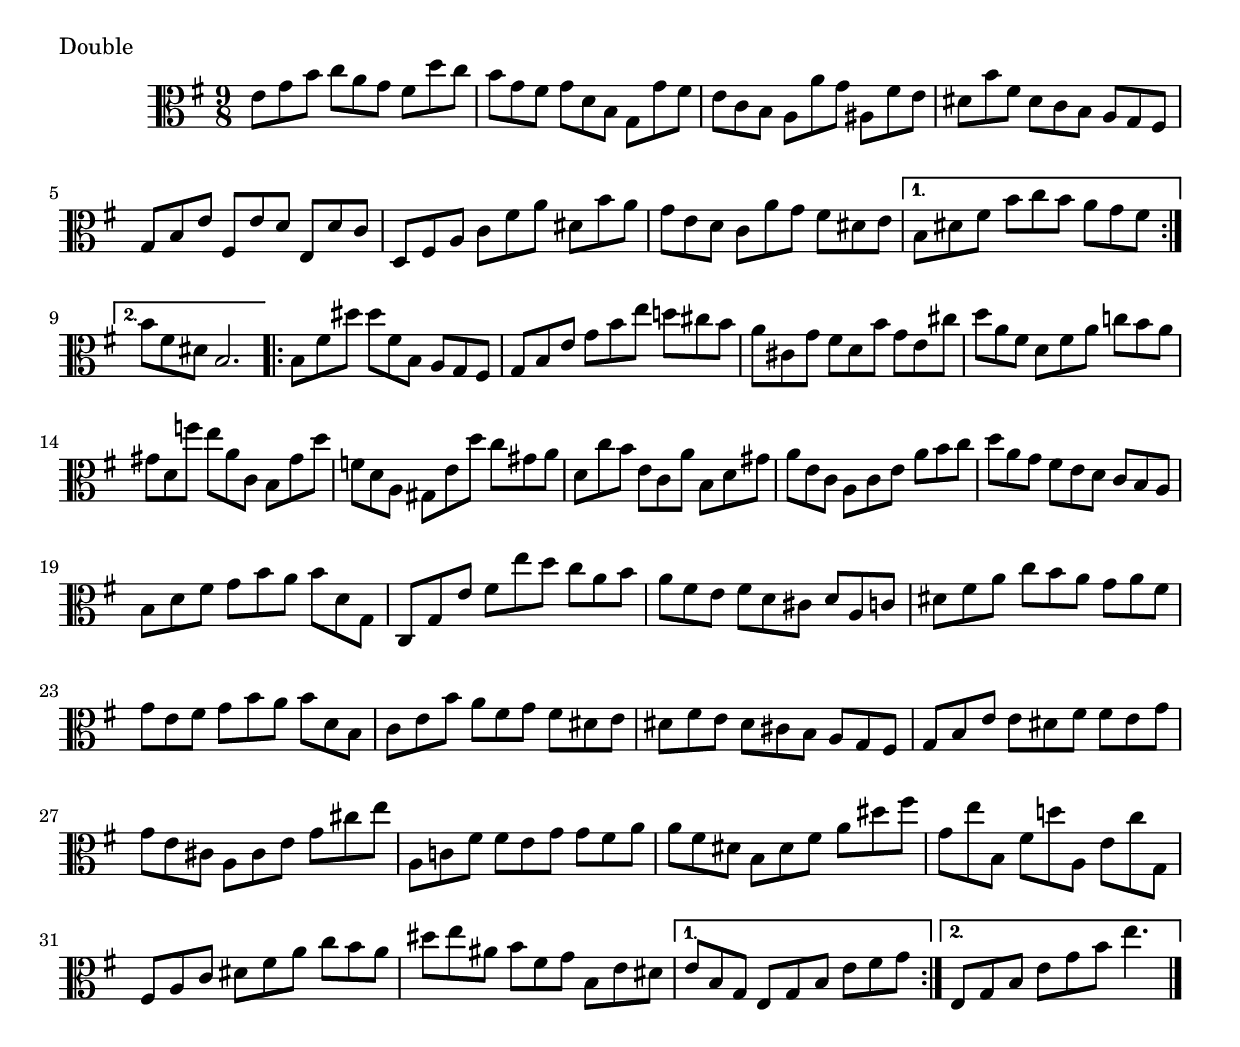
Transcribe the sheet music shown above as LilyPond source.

\version "2.16.0"


\version "2.24.3"

viA =   { 
  b'8  d''8  fis''8  g''8  e''8  d''8  cis''8  a''8  g''8  |
  % 2
  fis''8  d''8  cis''8  d''8  a'8  fis'8  d'8  d''8  cis''8  |
  % 3
  b'8  g'8  fis'8  e'8  e''8  d''8  eis'8  cis''8  b'8  |
  % 4
  ais'8  fis''8  cis''8  ais'8  g'8  fis'8  e'8  d'8  cis'8 |
  % 5
  d'8  fis'8  b'8  cis'8  b'8  a'8  b8  a'8  g'8  |
  % 6
  a8  cis'8  e'8  g'8  cis''8  e''8  ais'8  fis''8  e''8  |
  % 7
  d''8  b'8  a'8  g'8  e''8  d''8  cis''8  ais'8  b'8  |
  % 8, prima volta
  fis'8  ais'8  cis''8  fis''8  g''8  fis''8  e''8  d''8 cis''8
  % 8, seconda volta
  fis''8  cis''8  ais'8  fis'2. 

  % 9
  fis'8  cis''8  ais''8  ais''8  cis''8  fis'8  e'8  d'8 cis'8  |
  % 10
  d'8  fis'8  b'8  d''8  fis''8  b''8  a''!8  gis''8  fis''8  |
  % 11
  e''8  gis'8  d''8  cis''8  a'8  fis''8  d''8  b'8  gis''8  |
  % 12
  a''8  e''8  cis''8  a'8  cis''8  e''8  g''!8  fis''8  e''8  |
  % 13
  dis''8  a'8  c'''8  b''8  e''8  g'8  fis'8  dis''8  a''8  |
  % 14
  c''8  a'8  e'8  dis'8  b'8  a''8  g''8  dis''8  e''8  |
  % 15
  a'8  g''8  fis''8  b'8  g'8  e''8  fis'8  a'8  dis''8  |
  % 16
  e''8  b'8  g'8  e'8  g'8  b'8  e''8  fis''8  g''8  |
  % 17
  a''8  e''8  d''8  cis''8  b'8  a'8  g'8  fis'8  e'8  |
  % 18
  fis'8  a'8  cis''8  d''8  fis''8  e''8  fis''8  a'8  d'8 |
  % 19
  g8  d'8  b'8  cis''8  b''8  a''8  g''8  e''8  fis''8  |
  % 20
  e''8  cis''8  b'8  cis''8  a'8  gis'8  a'8  e'8  g'8  |
  % 21
  ais'8  cis''8  e''8  g''8  fis''8  e''8  d''8  e''8  cis''8 |
  % 22
  d''8  b'8  cis''8  d''8  fis''8  e''8  fis''8  a'8  fis'8  |
  % 23
  g'8  b'8  fis''8  e''8  cis''8  d''8  cis''8  ais'8  b'8  |
  % 24
  ais'8  cis''8  b'8  ais'8  gis'8  fis'8  e'8  d'8  cis'8  |
  % 25
  d'8  fis'8  b'8  b'8  ais'8  cis''8  cis''8  b'8  d''8  |
  % 26
  d''8  b'8  gis'8  e'8  gis'8  b'8  d''8  gis''8  b''8  |
  % 27
  e'8  g'!8  cis''8  cis''8  b'8  d''8  d''8  cis''8  e''8  |
  % 28
  e''8  cis''8  ais'8  fis'8  ais'8  cis''8  e''8  ais''8 cis'''8  |
  % 29
  d''8  b''8  fis'8  cis''8  a''!8  e'8  b'8  g''8  d'8  |
  % 30
  cis'8  e'8  g'8  ais'8  cis''8  e''8  g''8  fis''8  e''8  |
  % 31
  ais''8  b''8  eis''8  fis''8  cis''8  d''8  fis'8  b'8  ais'8 
  % 32, prima volta
  b'8  fis'8  d'8  b8  d'8  fis'8  b'8  cis''8  d''8
  % 32, seconda volta
  b8  d'8  fis'8  b'8  d''8  fis''8  b''4.
} 

viStaff = \context Staff <<
  \context Voice=A \viA
>>


viViolaGlobal =   {
  \clef "alto"
  \key g\major
  \time 9/8
  \repeat "volta" 2 {
    s1*7 s8*7 |
  }
  \alternative {
    { s8*9 }
    { s8*9 | }
  }
  \repeat "volta" 2 {
    s1*23 s8*23 |
  }
  \alternative {
    { s8*9 }
    { s8*9 \bar "|." }
  }
}

viViolaScripts =  {
}

viViolaStaff =  \context Staff <<
   \transpose c' f \viStaff
  \viViolaGlobal
  \viViolaScripts
>>

\score {
  \viViolaStaff
  \layout { }
  
  \midi {
    \tempo 4 = 140
    }


  \header {
    piece = "Double"
    opus = ""
  }
}

